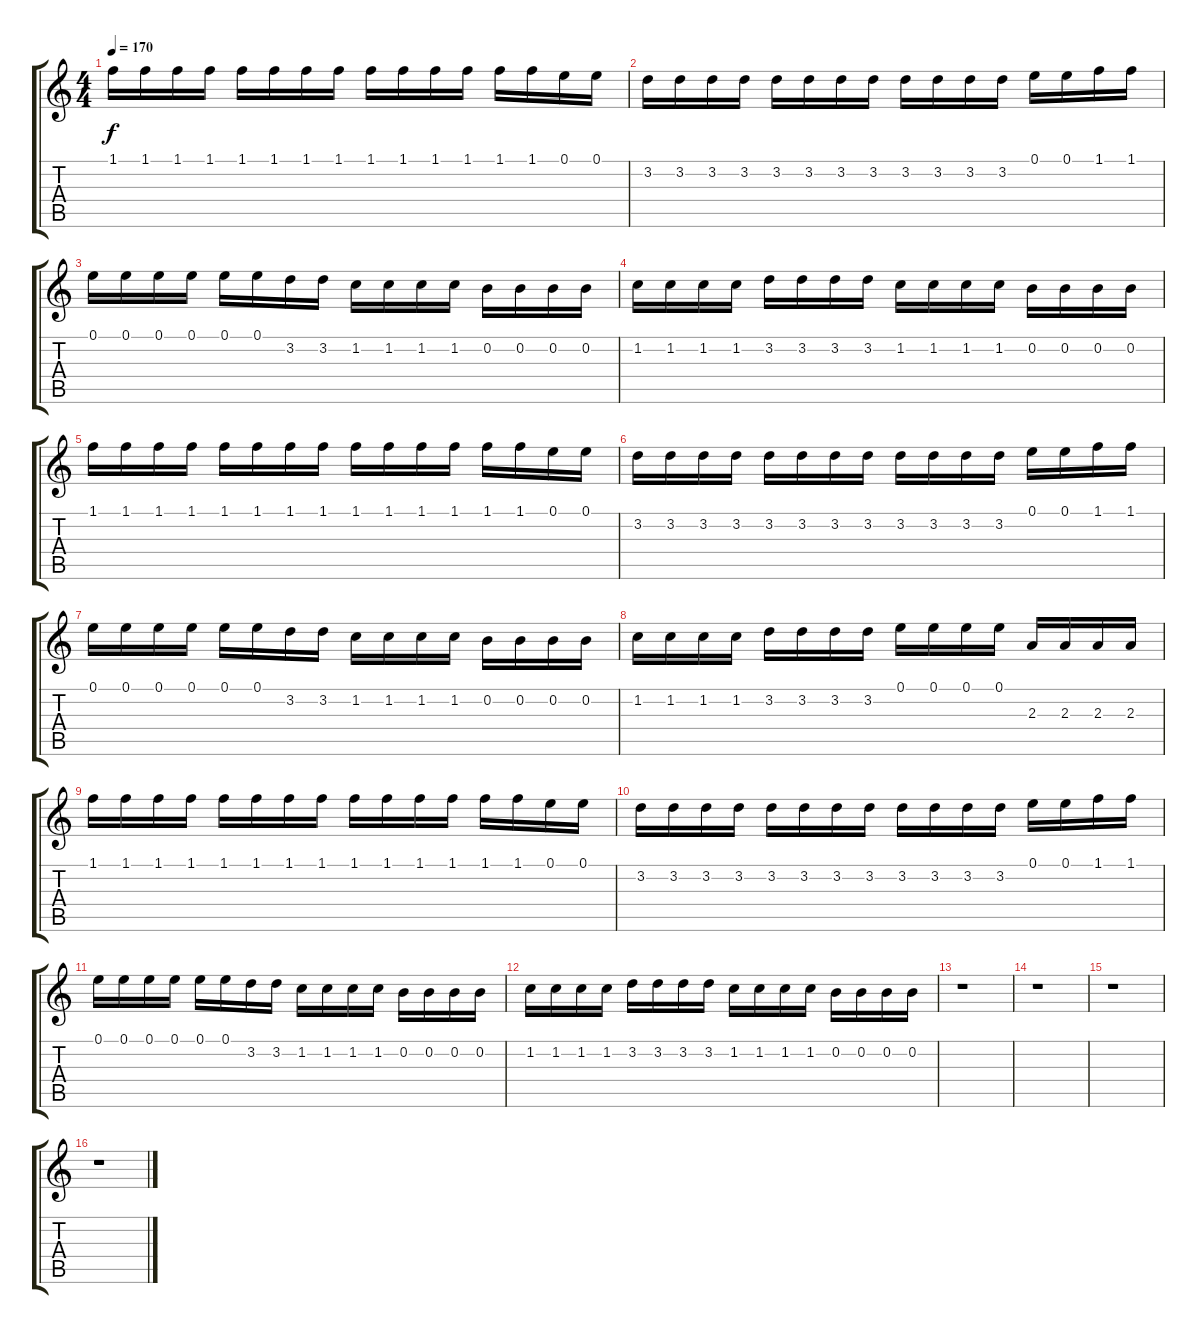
\track "" {instrument distortionguitar}
\staff {score tabs}
\tuning (E4 B3 G3 D3 A2 E2) {hide}
\ts (4 4)
\tempo 170
\clef g2
\ks c
1.1.16{dy f} 1.1.16 1.1.16 1.1.16 1.1.16 1.1.16 1.1.16 1.1.16 1.1.16 1.1.16 1.1.16 1.1.16 1.1.16 1.1.16 0.1.16 0.1.16 |
3.2.16 3.2.16 3.2.16 3.2.16 3.2.16 3.2.16 3.2.16 3.2.16 3.2.16 3.2.16 3.2.16 3.2.16 0.1.16 0.1.16 1.1.16 1.1.16 |
0.1.16 0.1.16 0.1.16 0.1.16 0.1.16 0.1.16 3.2.16 3.2.16 1.2.16 1.2.16 1.2.16 1.2.16 0.2.16 0.2.16 0.2.16 0.2.16 |
1.2.16 1.2.16 1.2.16 1.2.16 3.2.16 3.2.16 3.2.16 3.2.16 1.2.16 1.2.16 1.2.16 1.2.16 0.2.16 0.2.16 0.2.16 0.2.16 |
1.1.16 1.1.16 1.1.16 1.1.16 1.1.16 1.1.16 1.1.16 1.1.16 1.1.16 1.1.16 1.1.16 1.1.16 1.1.16 1.1.16 0.1.16 0.1.16 |
3.2.16 3.2.16 3.2.16 3.2.16 3.2.16 3.2.16 3.2.16 3.2.16 3.2.16 3.2.16 3.2.16 3.2.16 0.1.16 0.1.16 1.1.16 1.1.16 |
0.1.16 0.1.16 0.1.16 0.1.16 0.1.16 0.1.16 3.2.16 3.2.16 1.2.16 1.2.16 1.2.16 1.2.16 0.2.16 0.2.16 0.2.16 0.2.16 |
1.2.16 1.2.16 1.2.16 1.2.16 3.2.16 3.2.16 3.2.16 3.2.16 0.1.16 0.1.16 0.1.16 0.1.16 2.3.16 2.3.16 2.3.16 2.3.16 |
1.1.16 1.1.16 1.1.16 1.1.16 1.1.16 1.1.16 1.1.16 1.1.16 1.1.16 1.1.16 1.1.16 1.1.16 1.1.16 1.1.16 0.1.16 0.1.16 |
3.2.16 3.2.16 3.2.16 3.2.16 3.2.16 3.2.16 3.2.16 3.2.16 3.2.16 3.2.16 3.2.16 3.2.16 0.1.16 0.1.16 1.1.16 1.1.16 |
0.1.16 0.1.16 0.1.16 0.1.16 0.1.16 0.1.16 3.2.16 3.2.16 1.2.16 1.2.16 1.2.16 1.2.16 0.2.16 0.2.16 0.2.16 0.2.16 |
1.2.16 1.2.16 1.2.16 1.2.16 3.2.16 3.2.16 3.2.16 3.2.16 1.2.16 1.2.16 1.2.16 1.2.16 0.2.16 0.2.16 0.2.16 0.2.16 |
r.1 |
r.1 |
r.1 |
r.1
